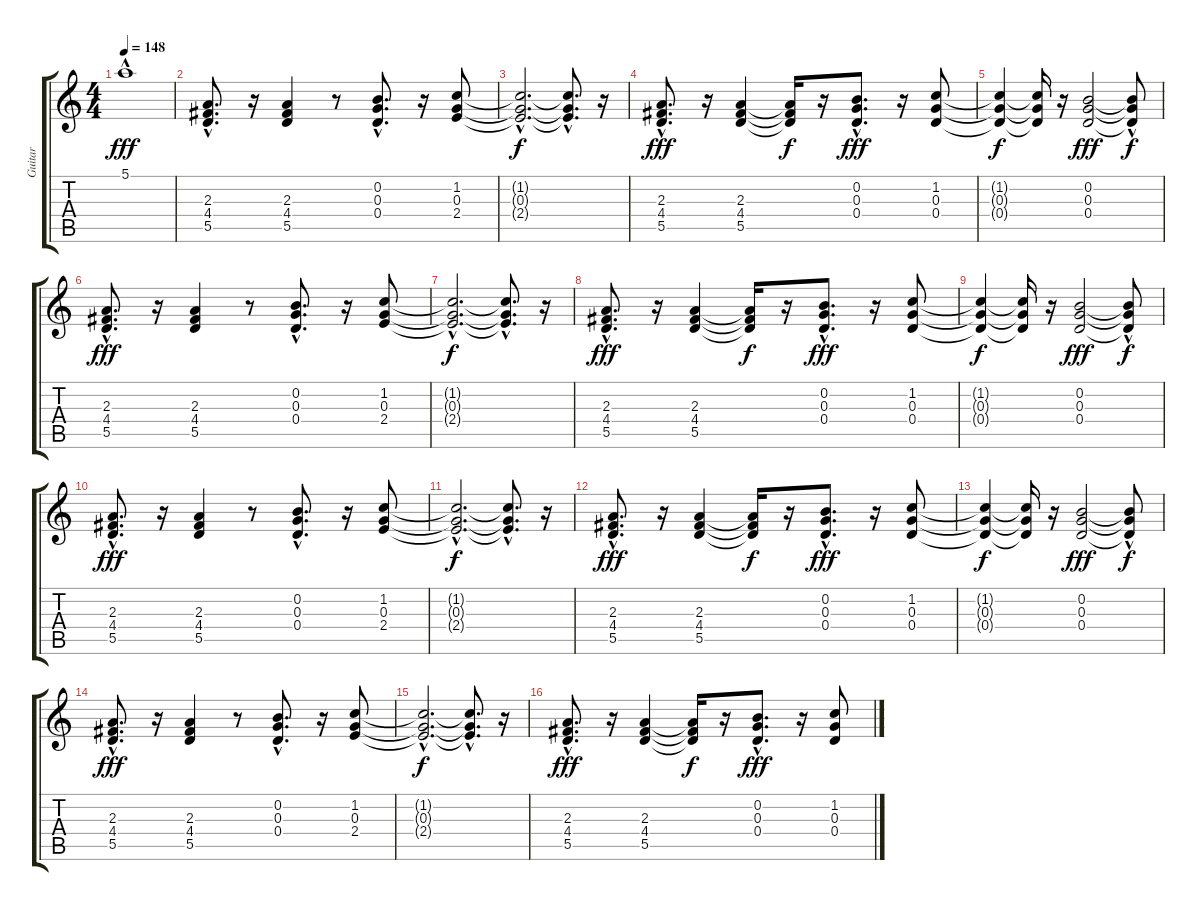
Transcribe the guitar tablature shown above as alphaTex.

\track ("Guitar" "Guitar") {instrument distortionguitar}
\staff {score tabs}
\tuning (E4 B3 G3 D3 A2 E2) {hide}
\ts (4 4)
\tempo 148
\clef g2
\ks c
5.1{hac}.1{dy fff} |
(2.3{hac} 4.4{hac} 5.5{hac}).8{d} r.16 (2.3 4.4 5.5).4 r.8 (0.2 0.3{hac} 0.4).8{d} r.16 (1.2 0.3 2.4).8 |
(1.2{hac t} 0.3{hac t} 2.4{hac t}).2{d dy f} (1.2{hac t} 0.3{hac t} 2.4{hac t}).8{d} r.16 |
(2.3{hac} 4.4{hac} 5.5{hac}).8{d dy fff} r.16 (2.3 4.4 5.5).4 (2.3{t} 4.4{t} 5.5{t}).16{dy f} r.16 (0.2{hac} 0.3{hac} 0.4{hac}).8{d dy fff} r.16 (1.2 0.3 0.4).8 |
(1.2{t} 0.3{t} 0.4{t}).4{dy f} (1.2{t} 0.3{t} 0.4{t}).16 r.16 (0.2 0.3 0.4).2{dy fff} (0.2{hac t} 0.3{hac t} 0.4{t}).8{dy f} |
(2.3{hac} 4.4{hac} 5.5{hac}).8{d dy fff} r.16 (2.3 4.4 5.5).4 r.8 (0.2 0.3{hac} 0.4).8{d} r.16 (1.2 0.3 2.4).8 |
(1.2{hac t} 0.3{hac t} 2.4{hac t}).2{d dy f} (1.2{hac t} 0.3{hac t} 2.4{hac t}).8{d} r.16 |
(2.3{hac} 4.4{hac} 5.5{hac}).8{d dy fff} r.16 (2.3 4.4 5.5).4 (2.3{t} 4.4{t} 5.5{t}).16{dy f} r.16 (0.2{hac} 0.3{hac} 0.4{hac}).8{d dy fff} r.16 (1.2 0.3 0.4).8 |
(1.2{t} 0.3{t} 0.4{t}).4{dy f} (1.2{t} 0.3{t} 0.4{t}).16 r.16 (0.2 0.3 0.4).2{dy fff} (0.2{hac t} 0.3{hac t} 0.4{t}).8{dy f} |
(2.3{hac} 4.4{hac} 5.5{hac}).8{d dy fff} r.16 (2.3 4.4 5.5).4 r.8 (0.2 0.3{hac} 0.4).8{d} r.16 (1.2 0.3 2.4).8 |
(1.2{hac t} 0.3{hac t} 2.4{hac t}).2{d dy f} (1.2{hac t} 0.3{hac t} 2.4{hac t}).8{d} r.16 |
(2.3{hac} 4.4{hac} 5.5{hac}).8{d dy fff} r.16 (2.3 4.4 5.5).4 (2.3{t} 4.4{t} 5.5{t}).16{dy f} r.16 (0.2{hac} 0.3{hac} 0.4{hac}).8{d dy fff} r.16 (1.2 0.3 0.4).8 |
(1.2{t} 0.3{t} 0.4{t}).4{dy f} (1.2{t} 0.3{t} 0.4{t}).16 r.16 (0.2 0.3 0.4).2{dy fff} (0.2{hac t} 0.3{hac t} 0.4{t}).8{dy f} |
(2.3{hac} 4.4{hac} 5.5{hac}).8{d dy fff} r.16 (2.3 4.4 5.5).4 r.8 (0.2 0.3{hac} 0.4).8{d} r.16 (1.2 0.3 2.4).8 |
(1.2{hac t} 0.3{hac t} 2.4{hac t}).2{d dy f} (1.2{hac t} 0.3{hac t} 2.4{hac t}).8{d} r.16 |
(2.3{hac} 4.4{hac} 5.5{hac}).8{d dy fff} r.16 (2.3 4.4 5.5).4 (2.3{t} 4.4{t} 5.5{t}).16{dy f} r.16 (0.2{hac} 0.3{hac} 0.4{hac}).8{d dy fff} r.16 (1.2 0.3 0.4).8
